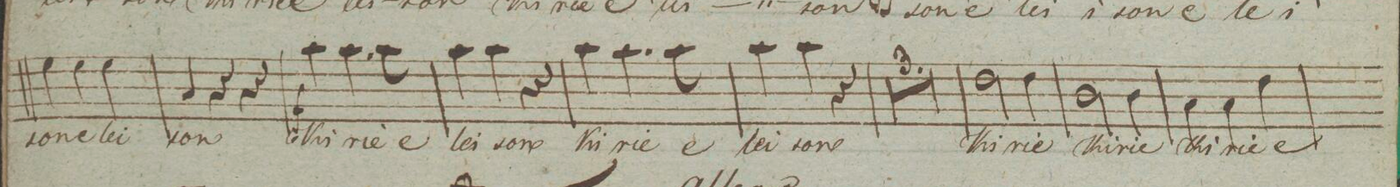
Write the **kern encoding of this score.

**kern	**text	**dynam
*I"Baſso.	*	*
*clefF4	*	*
*k[]	*	*
*M3/4	*	*
4G\	son	.
4G\	e-	.
4G\	-lei-	.
=84	=84	=84
4C/	-son	.
4r	.	.
4r	.	.
=85	=85	=85
4c\	Ki-	f
4.c\	-rie	.
8c\	e-	.
=86	=86	=86
4c\	-lei-	.
4c\	-son	.
4r	.	.
=87	=87	=87
4c\	Ki-	.
4.c\	-rie	.
8c\	e-	.
=88	=88	=88
4c\	-lei-	.
4c\	-son	.
4r	.	.
=89	=89	=89
2.r	.	.
=90	=90	=90
2.r	.	.
=91	=91	=91
2.r	.	.
=92	=92	=92
2F\	Ki-	.
4F\	-rie	.
=93	=93	=93
2D\	Ki-	.
4D\	-rie	.
=94	=94	=94
4C\	Ki-	.
4C\	-rie	.
4F\	e-	.
=95	=95	=95
*-	*-	*-
